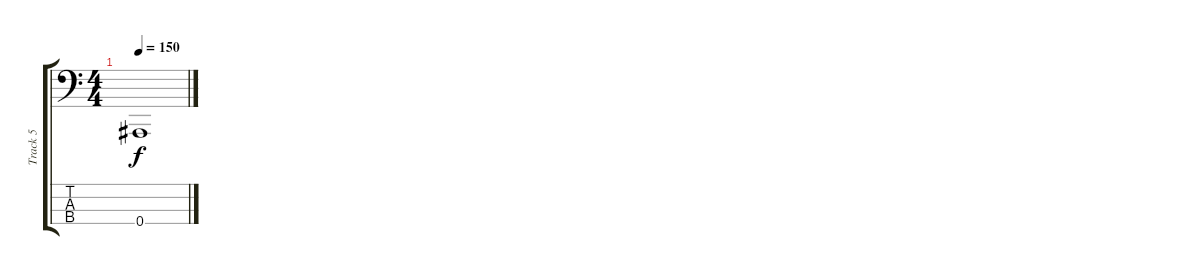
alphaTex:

\track ("Track 5" "Track 5") {instrument electricbasspick}
\staff {score tabs}
\tuning (Eb2 Bb1 F1 Bb0) {hide}
\ts (4 4)
\tempo 150
\clef f4
\ks c
0.4.1{dy f}
